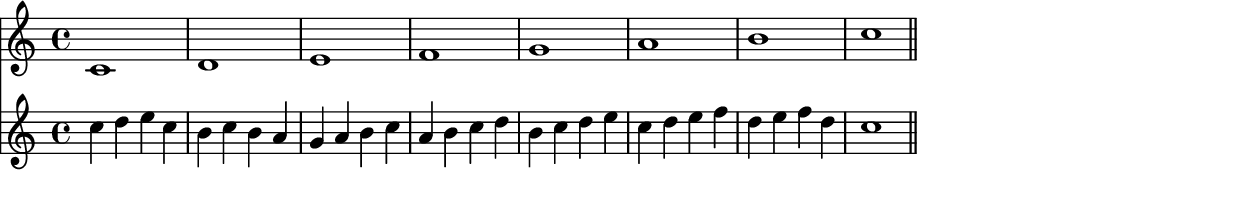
%% Generated by lilypond-book
%% Options: [indent=0\mm,line-width=453\pt]
\include "lilypond-book-preamble.ly"


% ****************************************************************
% Start cut-&-pastable-section
% ****************************************************************



\paper {
  indent = 0\mm
  line-width = 453\pt
  % offset the left padding, also add 1mm as lilypond creates cropped
  % images with a little space on the right
  line-width = #(- line-width (* mm  3.000000) (* mm 1))
}

\layout {
  
}





% ****************************************************************
% ly snippet:
% ****************************************************************
\sourcefileline 60
<< 
\new Staff {
\relative c' {
c1 d e f g a b c \bar "||"
}}
\new Staff { 
\relative c'' {
c4 d e c b c b a g a b c a b c d b c d e c d e f d e f d c1
}}>>




% ****************************************************************
% end ly snippet
% ****************************************************************
